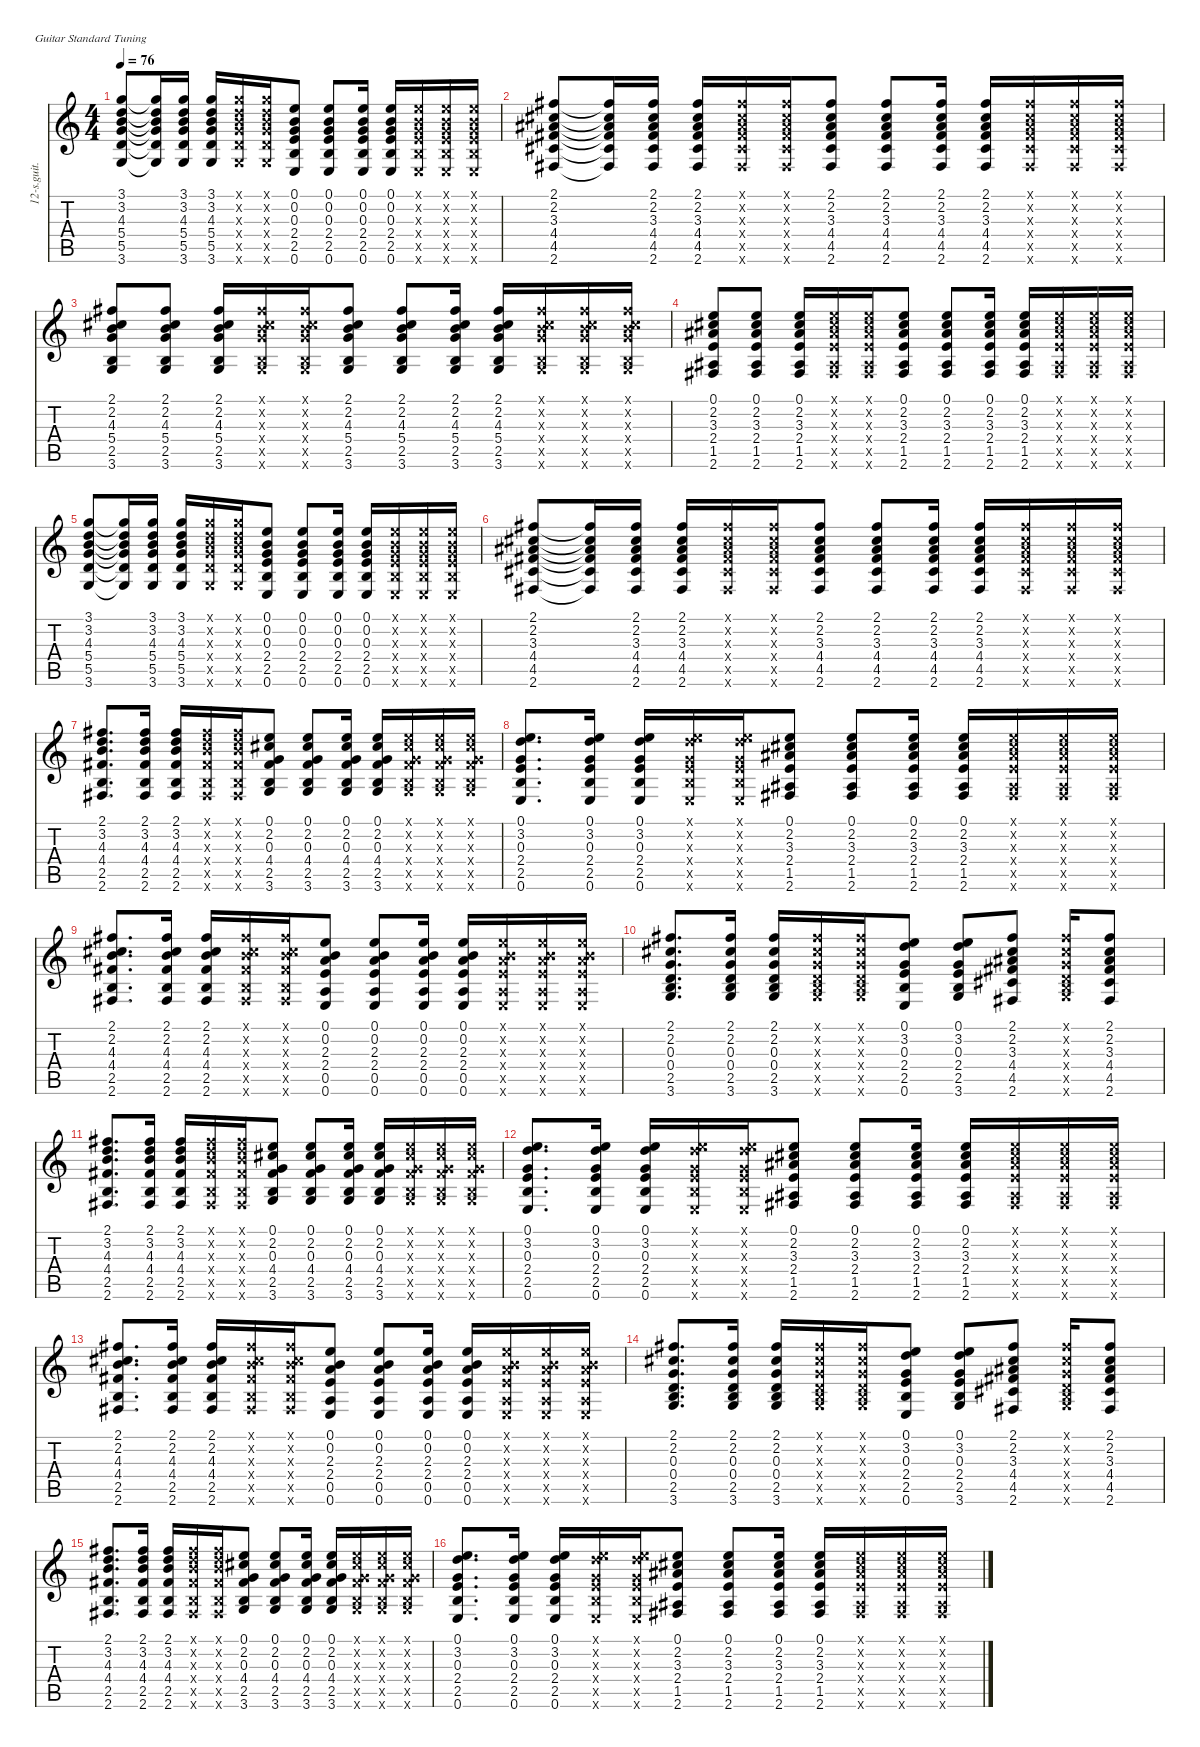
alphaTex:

\defaultSystemsLayout 4
\hideDynamics
\bracketExtendMode nobrackets
\otherSystemsTrackNameOrientation horizontal
\track ("12 St. Steel Guitar" "12-s.guit.") {instrument acousticguitarsteel}
\staff {score tabs}
\tuning (E4 B3 G3 D3 A2 E2)
\ts (4 4)
\tempo 76
\clef g2
\ks c
(3.6 5.5 5.4 4.3 3.2 3.1).8{dy mf beam Up} (3.6{t} 5.5{t} 5.4{t} 4.3{t} 3.2{t} 3.1{t}).16{beam Up} (3.6 5.5 5.4 4.3 3.2 3.1).16{beam Up} (3.6 5.5 5.4 4.3 3.2 3.1).16{beam Up} (3.6{x} 5.5{x} 5.4{x} 4.3{x} 3.2{x} 3.1{x}).16{beam Up} (3.6{x} 5.5{x} 5.4{x} 4.3{x} 3.2{x} 3.1{x}).16{beam Up} (0.6 2.5 2.4 0.3 0.2 0.1).8{beam Up} (0.6 2.5 2.4 0.3 0.2 0.1).8{beam Up} (0.6 2.5 2.4 0.3 0.2 0.1).16{beam Up} (0.6 2.5 2.4 0.3 0.2 0.1).16{beam Up} (0.6{x} 2.5{x} 2.4{x} 0.3{x} 0.2{x} 0.1{x}).16{beam Up} (0.6{x} 2.5{x} 2.4{x} 0.3{x} 0.2{x} 0.1{x}).16{beam Up} (0.6{x} 2.5{x} 2.4{x} 0.3{x} 0.2{x} 0.1{x}).16{beam Up} |
(2.6{acc #} 4.5{acc #} 4.4{acc #} 3.3{acc #} 2.2{acc #} 2.1{acc #}).8{beam Up} (2.6{t acc #} 4.5{t acc #} 4.4{t acc #} 3.3{t acc #} 2.2{t acc #} 2.1{t acc #}).16{beam Up} (2.6{acc #} 4.5{acc #} 4.4{acc #} 3.3{acc #} 2.2{acc #} 2.1{acc #}).16{beam Up} (2.6{acc #} 4.5{acc #} 4.4{acc #} 3.3{acc #} 2.2{acc #} 2.1{acc #}).16{beam Up} (2.6{x acc #} 4.5{x acc #} 4.4{x acc #} 3.3{x acc #} 2.2{x acc #} 2.1{x acc #}).16{beam Up} (2.6{x acc #} 4.5{x acc #} 4.4{x acc #} 3.3{x acc #} 2.2{x acc #} 2.1{x acc #}).16{beam Up} (2.6{acc #} 4.5{acc #} 4.4{acc #} 3.3{acc #} 2.2{acc #} 2.1{acc #}).8{beam Up} (2.6{acc #} 4.5{acc #} 4.4{acc #} 3.3{acc #} 2.2{acc #} 2.1{acc #}).8{beam Up} (2.6{acc #} 4.5{acc #} 4.4{acc #} 3.3{acc #} 2.2{acc #} 2.1{acc #}).16{beam Up} (2.6{acc #} 4.5{acc #} 4.4{acc #} 3.3{acc #} 2.2{acc #} 2.1{acc #}).16{beam Up} (2.6{x acc #} 4.5{x acc #} 4.4{x acc #} 3.3{x acc #} 2.2{x acc #} 2.1{x acc #}).16{beam Up} (2.6{x acc #} 4.5{x acc #} 4.4{x acc #} 3.3{x acc #} 2.2{x acc #} 2.1{x acc #}).16{beam Up} (2.6{x acc #} 4.5{x acc #} 4.4{x acc #} 3.3{x acc #} 2.2{x acc #} 2.1{x acc #}).16{beam Up} |
(2.5 5.4 4.3 2.2{acc #} 2.1{acc #} 3.6).8{beam Up} (2.5 5.4 4.3 2.2{acc #} 2.1{acc #} 3.6).8{beam Up} (2.5 5.4 4.3 2.2{acc #} 2.1{acc #} 3.6).16{beam Up} (2.5{x} 5.4{x} 4.3{x} 2.2{x acc #} 2.1{x acc #} 3.6{x}).16{beam Up} (2.5{x} 5.4{x} 4.3{x} 2.2{x acc #} 2.1{x acc #} 3.6{x}).16{beam Up} (2.5 5.4 4.3 2.2{acc #} 2.1{acc #} 3.6).8{beam Up} (2.5 5.4 4.3 2.2{acc #} 2.1{acc #} 3.6).8{beam Up} (2.5 5.4 4.3 2.2{acc #} 2.1{acc #} 3.6).16{beam Up} (2.5 5.4 4.3 2.2{acc #} 2.1{acc #} 3.6).16{beam Up} (2.5{x} 5.4{x} 4.3{x} 2.2{x acc #} 2.1{x acc #} 3.6{x}).16{beam Up} (2.5{x} 5.4{x} 4.3{x} 2.2{x acc #} 2.1{x acc #} 3.6{x}).16{beam Up} (2.5{x} 5.4{x} 4.3{x} 2.2{x acc #} 2.1{x acc #} 3.6{x}).16{beam Up} |
(1.5{acc #} 2.4 3.3{acc #} 2.2{acc #} 0.1 2.6{acc #}).8{beam Up} (1.5{acc #} 2.4 3.3{acc #} 2.2{acc #} 0.1 2.6{acc #}).8{beam Up} (1.5{acc #} 2.4 3.3{acc #} 2.2{acc #} 0.1 2.6{acc #}).16{beam Up} (1.5{x acc #} 2.4{x} 3.3{x acc #} 2.2{x acc #} 0.1{x} 2.6{x acc #}).16{beam Up} (1.5{x acc #} 2.4{x} 3.3{x acc #} 2.2{x acc #} 0.1{x} 2.6{x acc #}).16{beam Up} (1.5{acc #} 2.4 3.3{acc #} 2.2{acc #} 0.1 2.6{acc #}).8{beam Up} (1.5{acc #} 2.4 3.3{acc #} 2.2{acc #} 0.1 2.6{acc #}).8{beam Up} (1.5{acc #} 2.4 3.3{acc #} 2.2{acc #} 0.1 2.6{acc #}).16{beam Up} (1.5{acc #} 2.4 3.3{acc #} 2.2{acc #} 0.1 2.6{acc #}).16{beam Up} (1.5{x acc #} 2.4{x} 3.3{x acc #} 2.2{x acc #} 0.1{x} 2.6{x acc #}).16{beam Up} (1.5{x acc #} 2.4{x} 3.3{x acc #} 2.2{x acc #} 0.1{x} 2.6{x acc #}).16{beam Up} (1.5{x acc #} 2.4{x} 3.3{x acc #} 2.2{x acc #} 0.1{x} 2.6{x acc #}).16{beam Up} |
(3.6 5.5 5.4 4.3 3.2 3.1).8{beam Up} (3.6{t} 5.5{t} 5.4{t} 4.3{t} 3.2{t} 3.1{t}).16{beam Up} (3.6 5.5 5.4 4.3 3.2 3.1).16{beam Up} (3.6 5.5 5.4 4.3 3.2 3.1).16{beam Up} (3.6{x} 5.5{x} 5.4{x} 4.3{x} 3.2{x} 3.1{x}).16{beam Up} (3.6{x} 5.5{x} 5.4{x} 4.3{x} 3.2{x} 3.1{x}).16{beam Up} (0.6 2.5 2.4 0.3 0.2 0.1).8{beam Up} (0.6 2.5 2.4 0.3 0.2 0.1).8{beam Up} (0.6 2.5 2.4 0.3 0.2 0.1).16{beam Up} (0.6 2.5 2.4 0.3 0.2 0.1).16{beam Up} (0.6{x} 2.5{x} 2.4{x} 0.3{x} 0.2{x} 0.1{x}).16{beam Up} (0.6{x} 2.5{x} 2.4{x} 0.3{x} 0.2{x} 0.1{x}).16{beam Up} (0.6{x} 2.5{x} 2.4{x} 0.3{x} 0.2{x} 0.1{x}).16{beam Up} |
(2.6{acc #} 4.5{acc #} 4.4{acc #} 3.3{acc #} 2.2{acc #} 2.1{acc #}).8{beam Up} (2.6{t acc #} 4.5{t acc #} 4.4{t acc #} 3.3{t acc #} 2.2{t acc #} 2.1{t acc #}).16{beam Up} (2.6{acc #} 4.5{acc #} 4.4{acc #} 3.3{acc #} 2.2{acc #} 2.1{acc #}).16{beam Up} (2.6{acc #} 4.5{acc #} 4.4{acc #} 3.3{acc #} 2.2{acc #} 2.1{acc #}).16{beam Up} (2.6{x acc #} 4.5{x acc #} 4.4{x acc #} 3.3{x acc #} 2.2{x acc #} 2.1{x acc #}).16{beam Up} (2.6{x acc #} 4.5{x acc #} 4.4{x acc #} 3.3{x acc #} 2.2{x acc #} 2.1{x acc #}).16{beam Up} (2.6{acc #} 4.5{acc #} 4.4{acc #} 3.3{acc #} 2.2{acc #} 2.1{acc #}).8{beam Up} (2.6{acc #} 4.5{acc #} 4.4{acc #} 3.3{acc #} 2.2{acc #} 2.1{acc #}).8{beam Up} (2.6{acc #} 4.5{acc #} 4.4{acc #} 3.3{acc #} 2.2{acc #} 2.1{acc #}).16{beam Up} (2.6{acc #} 4.5{acc #} 4.4{acc #} 3.3{acc #} 2.2{acc #} 2.1{acc #}).16{beam Up} (2.6{x acc #} 4.5{x acc #} 4.4{x acc #} 3.3{x acc #} 2.2{x acc #} 2.1{x acc #}).16{beam Up} (2.6{x acc #} 4.5{x acc #} 4.4{x acc #} 3.3{x acc #} 2.2{x acc #} 2.1{x acc #}).16{beam Up} (2.6{x acc #} 4.5{x acc #} 4.4{x acc #} 3.3{x acc #} 2.2{x acc #} 2.1{x acc #}).16{beam Up} |
(2.5 4.4{acc #} 4.3 3.2 2.1{acc #} 2.6{acc #}).8{d beam Up} (2.5 4.4{acc #} 4.3 3.2 2.1{acc #} 2.6{acc #}).16{beam Up} (2.5 4.4{acc #} 4.3 3.2 2.1{acc #} 2.6{acc #}).16{beam Up} (2.5{x} 4.4{x acc #} 4.3{x} 3.2{x} 2.1{x acc #} 2.6{x acc #}).16{beam Up} (2.5{x} 4.4{x acc #} 4.3{x} 3.2{x} 2.1{x acc #} 2.6{x acc #}).16{beam Up} (3.6 2.5 4.4{acc #} 0.3 2.2{acc #} 0.1).8{beam Up} (3.6 2.5 4.4{acc #} 0.3 2.2{acc #} 0.1).8{beam Up} (3.6 2.5 4.4{acc #} 0.3 2.2{acc #} 0.1).16{beam Up} (3.6 2.5 4.4{acc #} 0.3 2.2{acc #} 0.1).16{beam Up} (3.6{x} 2.5{x} 4.4{x acc #} 0.3{x} 2.2{x acc #} 0.1{x}).16{beam Up} (3.6{x} 2.5{x} 4.4{x acc #} 0.3{x} 2.2{x acc #} 0.1{x}).16{beam Up} (3.6{x} 2.5{x} 4.4{x acc #} 0.3{x} 2.2{x acc #} 0.1{x}).16{beam Up} |
(0.6 2.5 2.4 0.3 3.2 0.1).8{d beam Up} (0.6 2.5 2.4 0.3 3.2 0.1).16{beam Up} (0.6 2.5 2.4 0.3 3.2 0.1).16{beam Up} (0.6{x} 2.5{x} 2.4{x} 0.3{x} 3.2{x} 0.1{x}).16{beam Up} (0.6{x} 2.5{x} 2.4{x} 0.3{x} 3.2{x} 0.1{x}).16{beam Up} (2.6{acc #} 1.5{acc #} 2.4 3.3{acc #} 2.2{acc #} 0.1).8{beam Up} (2.6{acc #} 1.5{acc #} 2.4 3.3{acc #} 2.2{acc #} 0.1).8{beam Up} (2.6{acc #} 1.5{acc #} 2.4 3.3{acc #} 2.2{acc #} 0.1).16{beam Up} (2.6{acc #} 1.5{acc #} 2.4 3.3{acc #} 2.2{acc #} 0.1).16{beam Up} (2.6{x acc #} 1.5{x acc #} 2.4{x} 3.3{x acc #} 2.2{x acc #} 0.1{x}).16{beam Up} (2.6{x acc #} 1.5{x acc #} 2.4{x} 3.3{x acc #} 2.2{x acc #} 0.1{x}).16{beam Up} (2.6{x acc #} 1.5{x acc #} 2.4{x} 3.3{x acc #} 2.2{x acc #} 0.1{x}).16{beam Up} |
(2.1{acc #} 2.2{acc #} 4.3 4.4{acc #} 2.5 2.6{acc #}).8{d beam Up} (2.1{acc #} 2.2{acc #} 4.3 4.4{acc #} 2.5 2.6{acc #}).16{beam Up} (2.1{acc #} 2.2{acc #} 4.3 4.4{acc #} 2.5 2.6{acc #}).16{beam Up} (2.1{x acc #} 2.2{x acc #} 4.3{x} 4.4{x acc #} 2.5{x} 2.6{x acc #}).16{beam Up} (2.1{x acc #} 2.2{x acc #} 4.3{x} 4.4{x acc #} 2.5{x} 2.6{x acc #}).16{beam Up} (0.6 0.5 2.4 2.3 0.2 0.1).8{beam Up} (0.6 0.5 2.4 2.3 0.2 0.1).8{beam Up} (0.6 0.5 2.4 2.3 0.2 0.1).16{beam Up} (0.6 0.5 2.4 2.3 0.2 0.1).16{beam Up} (0.6{x} 0.5{x} 2.4{x} 2.3{x} 0.2{x} 0.1{x}).16{beam Up} (0.6{x} 0.5{x} 2.4{x} 2.3{x} 0.2{x} 0.1{x}).16{beam Up} (0.6{x} 0.5{x} 2.4{x} 2.3{x} 0.2{x} 0.1{x}).16{beam Up} |
(3.6 2.5 0.4 0.3 2.2{acc #} 2.1{acc #}).8{d beam Up} (3.6 2.5 0.4 0.3 2.2{acc #} 2.1{acc #}).16{beam Up} (3.6 2.5 0.4 0.3 2.2{acc #} 2.1{acc #}).16{beam Up} (3.6{x} 2.5{x} 0.4{x} 0.3{x} 2.2{x acc #} 2.1{x acc #}).16{beam Up} (3.6{x} 2.5{x} 0.4{x} 0.3{x} 2.2{x acc #} 2.1{x acc #}).16{beam Up} (0.6 2.5 2.4 0.3 3.2 0.1).8{beam Up} (3.6 2.5 2.4 0.3 3.2 0.1).8{beam Up} (2.6{acc #} 4.5{acc #} 4.4{acc #} 3.3{acc #} 2.2{acc #} 2.1{acc #}).8{beam Up} (3.6{x} 2.5{x} 0.4{x} 0.3{x} 2.2{x acc #} 2.1{x acc #}).16{beam Up} (2.6{acc #} 4.5{acc #} 4.4{acc #} 3.3{acc #} 2.2{acc #} 2.1{acc #}).8{beam Up} |
(2.5 4.4{acc #} 4.3 3.2 2.1{acc #} 2.6{acc #}).8{d beam Up} (2.5 4.4{acc #} 4.3 3.2 2.1{acc #} 2.6{acc #}).16{beam Up} (2.5 4.4{acc #} 4.3 3.2 2.1{acc #} 2.6{acc #}).16{beam Up} (2.5{x} 4.4{x acc #} 4.3{x} 3.2{x} 2.1{x acc #} 2.6{x acc #}).16{beam Up} (2.5{x} 4.4{x acc #} 4.3{x} 3.2{x} 2.1{x acc #} 2.6{x acc #}).16{beam Up} (3.6 2.5 4.4{acc #} 0.3 2.2{acc #} 0.1).8{beam Up} (3.6 2.5 4.4{acc #} 0.3 2.2{acc #} 0.1).8{beam Up} (3.6 2.5 4.4{acc #} 0.3 2.2{acc #} 0.1).16{beam Up} (3.6 2.5 4.4{acc #} 0.3 2.2{acc #} 0.1).16{beam Up} (3.6{x} 2.5{x} 4.4{x acc #} 0.3{x} 2.2{x acc #} 0.1{x}).16{beam Up} (3.6{x} 2.5{x} 4.4{x acc #} 0.3{x} 2.2{x acc #} 0.1{x}).16{beam Up} (3.6{x} 2.5{x} 4.4{x acc #} 0.3{x} 2.2{x acc #} 0.1{x}).16{beam Up} |
(0.6 2.5 2.4 0.3 3.2 0.1).8{d beam Up} (0.6 2.5 2.4 0.3 3.2 0.1).16{beam Up} (0.6 2.5 2.4 0.3 3.2 0.1).16{beam Up} (0.6{x} 2.5{x} 2.4{x} 0.3{x} 3.2{x} 0.1{x}).16{beam Up} (0.6{x} 2.5{x} 2.4{x} 0.3{x} 3.2{x} 0.1{x}).16{beam Up} (2.6{acc #} 1.5{acc #} 2.4 3.3{acc #} 2.2{acc #} 0.1).8{beam Up} (2.6{acc #} 1.5{acc #} 2.4 3.3{acc #} 2.2{acc #} 0.1).8{beam Up} (2.6{acc #} 1.5{acc #} 2.4 3.3{acc #} 2.2{acc #} 0.1).16{beam Up} (2.6{acc #} 1.5{acc #} 2.4 3.3{acc #} 2.2{acc #} 0.1).16{beam Up} (2.6{x acc #} 1.5{x acc #} 2.4{x} 3.3{x acc #} 2.2{x acc #} 0.1{x}).16{beam Up} (2.6{x acc #} 1.5{x acc #} 2.4{x} 3.3{x acc #} 2.2{x acc #} 0.1{x}).16{beam Up} (2.6{x acc #} 1.5{x acc #} 2.4{x} 3.3{x acc #} 2.2{x acc #} 0.1{x}).16{beam Up} |
(2.1{acc #} 2.2{acc #} 4.3 4.4{acc #} 2.5 2.6{acc #}).8{d beam Up} (2.1{acc #} 2.2{acc #} 4.3 4.4{acc #} 2.5 2.6{acc #}).16{beam Up} (2.1{acc #} 2.2{acc #} 4.3 4.4{acc #} 2.5 2.6{acc #}).16{beam Up} (2.1{x acc #} 2.2{x acc #} 4.3{x} 4.4{x acc #} 2.5{x} 2.6{x acc #}).16{beam Up} (2.1{x acc #} 2.2{x acc #} 4.3{x} 4.4{x acc #} 2.5{x} 2.6{x acc #}).16{beam Up} (0.6 0.5 2.4 2.3 0.2 0.1).8{beam Up} (0.6 0.5 2.4 2.3 0.2 0.1).8{beam Up} (0.6 0.5 2.4 2.3 0.2 0.1).16{beam Up} (0.6 0.5 2.4 2.3 0.2 0.1).16{beam Up} (0.6{x} 0.5{x} 2.4{x} 2.3{x} 0.2{x} 0.1{x}).16{beam Up} (0.6{x} 0.5{x} 2.4{x} 2.3{x} 0.2{x} 0.1{x}).16{beam Up} (0.6{x} 0.5{x} 2.4{x} 2.3{x} 0.2{x} 0.1{x}).16{beam Up} |
(3.6 2.5 0.4 0.3 2.2{acc #} 2.1{acc #}).8{d beam Up} (3.6 2.5 0.4 0.3 2.2{acc #} 2.1{acc #}).16{beam Up} (3.6 2.5 0.4 0.3 2.2{acc #} 2.1{acc #}).16{beam Up} (3.6{x} 2.5{x} 0.4{x} 0.3{x} 2.2{x acc #} 2.1{x acc #}).16{beam Up} (3.6{x} 2.5{x} 0.4{x} 0.3{x} 2.2{x acc #} 2.1{x acc #}).16{beam Up} (0.6 2.5 2.4 0.3 3.2 0.1).8{beam Up} (3.6 2.5 2.4 0.3 3.2 0.1).8{beam Up} (2.6{acc #} 4.5{acc #} 4.4{acc #} 3.3{acc #} 2.2{acc #} 2.1{acc #}).8{beam Up} (3.6{x} 2.5{x} 0.4{x} 0.3{x} 2.2{x acc #} 2.1{x acc #}).16{beam Up} (2.6{acc #} 4.5{acc #} 4.4{acc #} 3.3{acc #} 2.2{acc #} 2.1{acc #}).8{beam Up} |
(2.5 4.4{acc #} 4.3 3.2 2.1{acc #} 2.6{acc #}).8{d beam Up} (2.5 4.4{acc #} 4.3 3.2 2.1{acc #} 2.6{acc #}).16{beam Up} (2.5 4.4{acc #} 4.3 3.2 2.1{acc #} 2.6{acc #}).16{beam Up} (2.5{x} 4.4{x acc #} 4.3{x} 3.2{x} 2.1{x acc #} 2.6{x acc #}).16{beam Up} (2.5{x} 4.4{x acc #} 4.3{x} 3.2{x} 2.1{x acc #} 2.6{x acc #}).16{beam Up} (3.6 2.5 4.4{acc #} 0.3 2.2{acc #} 0.1).8{beam Up} (3.6 2.5 4.4{acc #} 0.3 2.2{acc #} 0.1).8{beam Up} (3.6 2.5 4.4{acc #} 0.3 2.2{acc #} 0.1).16{beam Up} (3.6 2.5 4.4{acc #} 0.3 2.2{acc #} 0.1).16{beam Up} (3.6{x} 2.5{x} 4.4{x acc #} 0.3{x} 2.2{x acc #} 0.1{x}).16{beam Up} (3.6{x} 2.5{x} 4.4{x acc #} 0.3{x} 2.2{x acc #} 0.1{x}).16{beam Up} (3.6{x} 2.5{x} 4.4{x acc #} 0.3{x} 2.2{x acc #} 0.1{x}).16{beam Up} |
(0.6 2.5 2.4 0.3 3.2 0.1).8{d beam Up} (0.6 2.5 2.4 0.3 3.2 0.1).16{beam Up} (0.6 2.5 2.4 0.3 3.2 0.1).16{beam Up} (0.6{x} 2.5{x} 2.4{x} 0.3{x} 3.2{x} 0.1{x}).16{beam Up} (0.6{x} 2.5{x} 2.4{x} 0.3{x} 3.2{x} 0.1{x}).16{beam Up} (2.6{acc #} 1.5{acc #} 2.4 3.3{acc #} 2.2{acc #} 0.1).8{beam Up} (2.6{acc #} 1.5{acc #} 2.4 3.3{acc #} 2.2{acc #} 0.1).8{beam Up} (2.6{acc #} 1.5{acc #} 2.4 3.3{acc #} 2.2{acc #} 0.1).16{beam Up} (2.6{acc #} 1.5{acc #} 2.4 3.3{acc #} 2.2{acc #} 0.1).16{beam Up} (2.6{x acc #} 1.5{x acc #} 2.4{x} 3.3{x acc #} 2.2{x acc #} 0.1{x}).16{beam Up} (2.6{x acc #} 1.5{x acc #} 2.4{x} 3.3{x acc #} 2.2{x acc #} 0.1{x}).16{beam Up} (2.6{x acc #} 1.5{x acc #} 2.4{x} 3.3{x acc #} 2.2{x acc #} 0.1{x}).16{beam Up}
